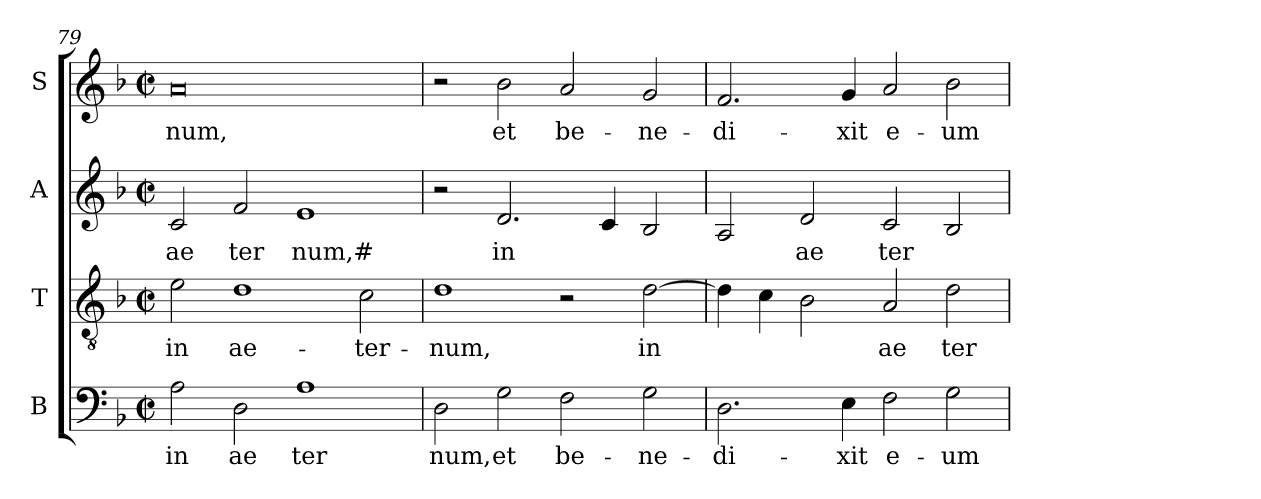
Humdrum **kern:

**kern	**text	**kern	**text	**kern	**text	**kern	**text
*part4	*part4	*part3	*part3	*part2	*part2	*part1	*part1
*staff4	*staff4	*staff3	*staff3	*staff2	*staff2	*staff1	*staff1
*I"B	*	*I"T	*	*I"A	*	*I"S	*
*clefF4	*	*clefGv2	*	*clefG2	*	*clefG2	*
*k[b-]	*	*k[b-]	*	*k[b-]	*	*k[b-]	*
*F:	*	*F:	*	*F:	*	*F:	*
*M2/2	*	*M2/2	*	*M2/2	*	*M2/2	*
*met(c|)	*	*met(c|)	*	*met(c|)	*	*met(c|)	*
=79	=79	=79	=79	=79	=79	=79	=79
!	!LO:LY:b:cj	!	!LO:LY:b:cj	!	!LO:LY:b:cj	!	!LO:LY:b:cj
2A\	in	2e\	in	2c/	ae	0a	num,
!	!LO:LY:b:cj	!	!LO:LY:b:cj	!	!LO:LY:b:cj	!	!
2D\	ae	1d	ae-	2f/	ter	.	.
!	!LO:LY:b:cj	!	!	!	!LO:LY:b:cj	!	!
1A	ter	.	.	1e	num,#	.	.
!	!	!	!LO:LY:b:cj	!	!	!	!
.	.	2c\	-ter-	.	.	.	.
!!LO:LB:g=z
=80	=80	=80	=80	=80	=80	=80	=80
!	!LO:LY:b:cj	!	!LO:LY:b:cj	!	!	!	!
2D\	num,	1d	-num,	2r	.	2r	.
!	!LO:LY:b:cj	!	!	!	!LO:LY:b:cj	!	!LO:LY:b:cj
2G\	et	.	.	2.d/	in	2b-\	et
!	!LO:LY:b:cj	!	!	!	!	!	!LO:LY:b:cj
2F\	be-	2r	.	.	.	2a/	be-
.	.	.	.	4c/	.	.	.
!	!LO:LY:b:cj	!	!LO:LY:b:cj	!	!	!	!LO:LY:b:cj
2G\	-ne-	[>2d\	in	2B-/	.	2g/	-ne-
=81	=81	=81	=81	=81	=81	=81	=81
!	!LO:LY:b:cj	!	!	!	!	!	!LO:LY:b:cj
2.D\	-di-	4d\]	.	2A/	.	2.f/	-di-
.	.	4c\	.	.	.	.	.
!	!	!	!	!	!LO:LY:b:cj	!	!
.	.	2B-\	.	2d/	ae	.	.
!	!LO:LY:b:cj	!	!	!	!	!	!LO:LY:b:cj
4E\	-xit	.	.	.	.	4g/	-xit
!	!LO:LY:b:cj	!	!LO:LY:b:cj	!	!LO:LY:b	!	!LO:LY:b:cj
2F\	e-	2A/	ae	2c/	ter	2a/	e-
!	!LO:LY:b:cj	!	!LO:LY:b	!	!	!	!LO:LY:b:cj
2G\	-um	2d\	ter	2B-/	.	2b-\	-um
=	=	=	=	=	=	=	=
*-	*-	*-	*-	*-	*-	*-	*-
